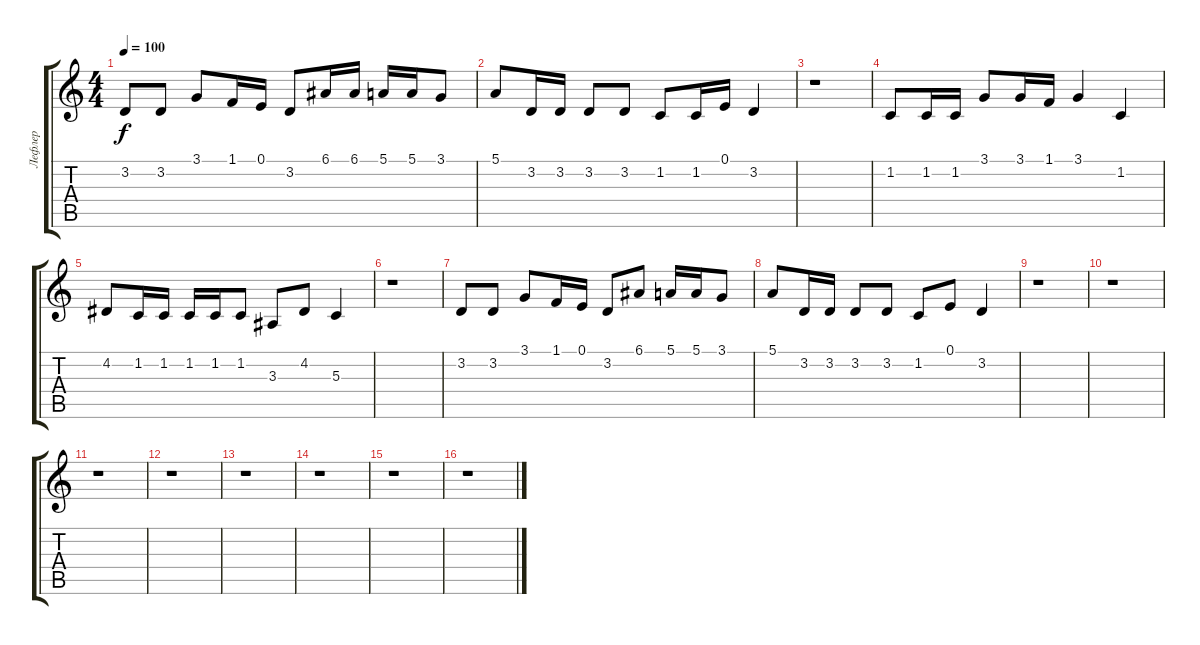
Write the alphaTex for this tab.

\track ("Лефлер" "Лефлер") {instrument lead6voice}
\staff {score tabs}
\tuning (E4 B3 G3 D3 A2 E2) {hide}
\ts (4 4)
\tempo 100
\clef g2
\ks c
3.2.8{dy f} 3.2.8 3.1.8 1.1.16 0.1.16 3.2.8 6.1.16 6.1.16 5.1.16 5.1.16 3.1.8 |
5.1.8 3.2.16 3.2.16 3.2.8 3.2.8 1.2.8 1.2.16 0.1.16 3.2.4 |
r.1 |
1.2.8 1.2.16 1.2.16 3.1.8 3.1.16 1.1.16 3.1.4 1.2.4 |
4.2.8 1.2.16 1.2.16 1.2.16 1.2.16 1.2.8 3.3.8 4.2.8 5.3.4 |
r.1 |
3.2.8 3.2.8 3.1.8 1.1.16 0.1.16 3.2.8 6.1.8 5.1.16 5.1.16 3.1.8 |
5.1.8 3.2.16 3.2.16 3.2.8 3.2.8 1.2.8 0.1.8 3.2.4 |
r.1 |
r.1 |
r.1 |
r.1 |
r.1 |
r.1 |
r.1 |
r.1
